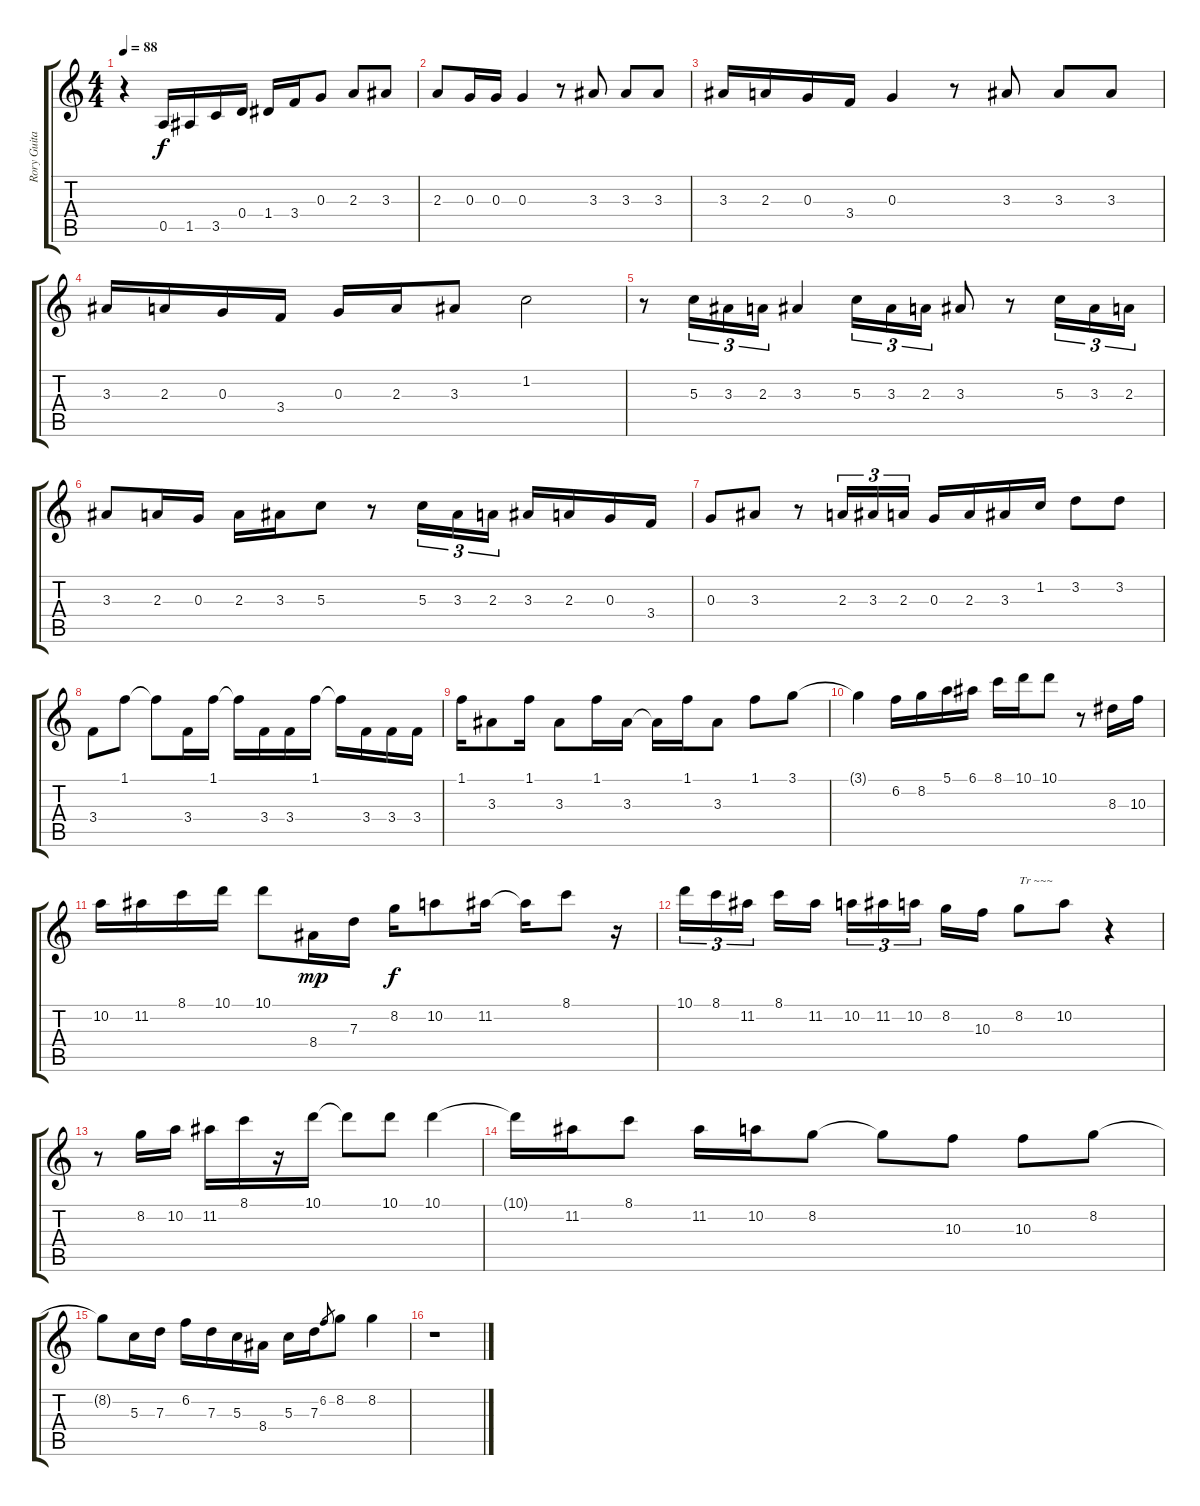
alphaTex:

\track ("Rory Guitar" "Rory Guita") {instrument electricguitarclean}
\staff {score tabs}
\tuning (E4 B3 G3 D3 A2 E2) {hide}
\ts (4 4)
\tempo 88
\clef g2
\ks c
r.4{dy f instrument electricguitarclean} 0.5.16 1.5.16 3.5.16 0.4.16 1.4.16 3.4.16 0.3.8 2.3.8 3.3.8 |
2.3.8 0.3.16 0.3.16 0.3.4 r.8 3.3.8 3.3.8 3.3.8 |
3.3.16 2.3.16 0.3.16 3.4.16 0.3.4 r.8 3.3.8 3.3.8 3.3.8 |
3.3.16 2.3.16 0.3.16 3.4.16 0.3.16 2.3.16 3.3.8 1.2.2 |
r.8 5.3.16{tu (3 2)} 3.3.16{tu (3 2)} 2.3.16{tu (3 2)} 3.3.4 5.3.16{tu (3 2)} 3.3.16{tu (3 2)} 2.3.16{tu (3 2)} 3.3.8 r.8 5.3.16{tu (3 2)} 3.3.16{tu (3 2)} 2.3.16{tu (3 2)} |
3.3.8 2.3.16 0.3.16 2.3.16 3.3.16 5.3.8 r.8 5.3.16{tu (3 2)} 3.3.16{tu (3 2)} 2.3.16{tu (3 2)} 3.3.16 2.3.16 0.3.16 3.4.16 |
0.3.8 3.3.8 r.8 2.3.16{tu (3 2)} 3.3.16{tu (3 2)} 2.3.16{tu (3 2)} 0.3.16 2.3.16 3.3.16 1.2.16 3.2.8 3.2.8 |
3.4.8 1.1.8 1.1{t}.8 3.4.16 1.1.16 1.1{t}.16 3.4.16 3.4.16 1.1.16 1.1{t}.16 3.4.16 3.4.16 3.4.16 |
1.1.16 3.3.8 1.1.16 3.3.8 1.1.16 3.3.16 3.3{t}.16 1.1.16 3.3.8 1.1.8 3.1.8 |
3.1{t}.4 6.2.16 8.2.16 5.1.16 6.1.16 8.1.16 10.1.16 10.1.8 r.8 8.3.16 10.3.16 |
10.2.16 11.2.16 8.1.16 10.1.16 10.1.8 8.4.16{dy mp} 7.3.16 8.2.16{dy f} 10.2.8 11.2.16 11.2{t}.16 8.1.8 r.16 |
10.1.16{tu (3 2)} 8.1.16{tu (3 2)} 11.2.16{tu (3 2)} 8.1.16 11.2.16 10.2.16{tu (3 2)} 11.2.16{tu (3 2)} 10.2.16{tu (3 2)} 8.2.16 10.3.16 8.2.8{txt "Tr ~~~"} 10.2.8 r.4 |
r.8 8.2.16 10.2.16 11.2.16 8.1.16 r.16 10.1.16 10.1{t}.8 10.1.8 10.1.4 |
10.1{t}.16 11.2.16 8.1.8 11.2.16 10.2.16 8.2.8 8.2{t}.8 10.3.8 10.3.8 8.2.8 |
8.2{t}.8 5.3.16 7.3.16 6.2.16 7.3.16 5.3.16 8.4.16 5.3.16 7.3.16 6.2.8{gr} 8.2.8 8.2.4 |
r.1
